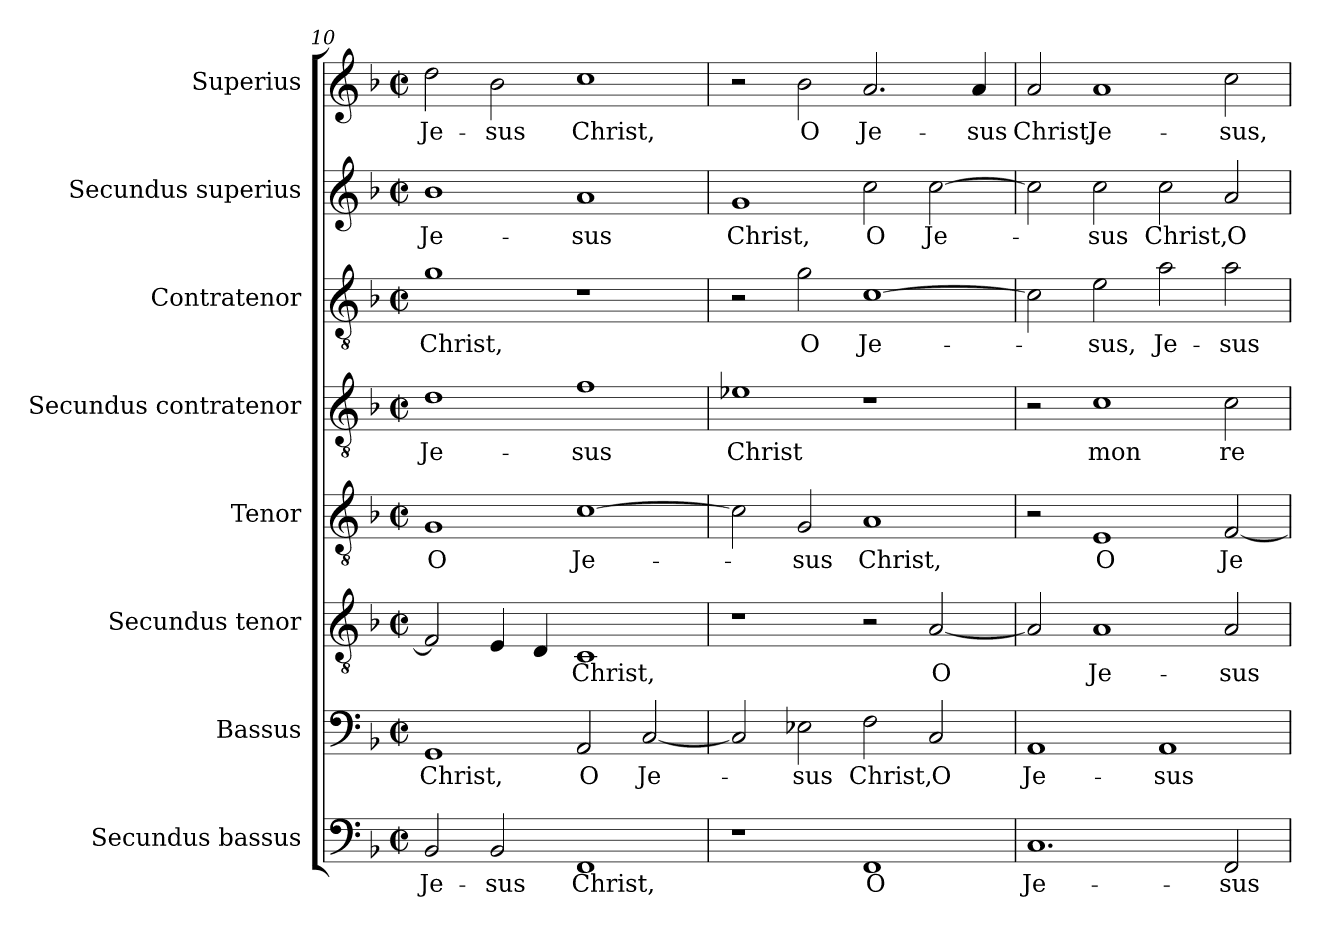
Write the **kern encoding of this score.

**kern	**text	**kern	**text	**kern	**text	**kern	**text	**kern	**text	**kern	**text	**kern	**text	**kern	**text
*part8	*part8	*part7	*part7	*part6	*part6	*part5	*part5	*part4	*part4	*part3	*part3	*part2	*part2	*part1	*part1
*staff8	*staff8	*staff7	*staff7	*staff6	*staff6	*staff5	*staff5	*staff4	*staff4	*staff3	*staff3	*staff2	*staff2	*staff1	*staff1
*I"Secundus bassus	*	*I"Bassus	*	*I"Secundus tenor	*	*I"Tenor	*	*I"Secundus contratenor	*	*I"Contratenor	*	*I"Secundus superius	*	*I"Superius	*
*clefF4	*	*clefF4	*	*clefGv2	*	*clefGv2	*	*clefGv2	*	*clefGv2	*	*clefG2	*	*clefG2	*
*k[b-]	*	*k[b-]	*	*k[b-]	*	*k[b-]	*	*k[b-]	*	*k[b-]	*	*k[b-]	*	*k[b-]	*
*F:	*	*F:	*	*F:	*	*F:	*	*F:	*	*F:	*	*F:	*	*F:	*
*M2/2	*	*M2/2	*	*M2/2	*	*M2/2	*	*M2/2	*	*M2/2	*	*M2/2	*	*M2/2	*
*met(c|)	*	*met(c|)	*	*met(c|)	*	*met(c|)	*	*met(c|)	*	*met(c|)	*	*met(c|)	*	*met(c|)	*
=10	=10	=10	=10	=10	=10	=10	=10	=10	=10	=10	=10	=10	=10	=10	=10
2BB-/	Je-	1GG/	Christ,	2F/]	.	1G/	O	1d\	Je-	1g\	Christ,	1b-\	Je-	2dd\	Je-
2BB-/	-sus	.	.	4E/	.	.	.	.	.	.	.	.	.	2b-\	-sus
.	.	.	.	4D/	.	.	.	.	.	.	.	.	.	.	.
1FF/	Christ,	2AA/	O	1C/	Christ,	[1c\	Je-	1f\	-sus	1r	.	1a/	-sus	1cc\	Christ,
.	.	[2C/	Je-	.	.	.	.	.	.	.	.	.	.	.	.
!!LO:PB:g=z
=11	=11	=11	=11	=11	=11	=11	=11	=11	=11	=11	=11	=11	=11	=11	=11
1r	.	2C/]	.	1r	.	2c\]	.	1e-X\	Christ	2r	.	1g/	Christ,	2r	.
.	.	2E-X\	-sus	.	.	2G/	-sus	.	.	2g\	O	.	.	2b-\	O
1FF/	O	2F\	Christ,	2r	.	1A/	Christ,	1r	.	[1c\	Je-	2cc\	O	2.a/	Je-
.	.	2C/	O	[2A/	O	.	.	.	.	.	.	[2cc\	Je-	.	.
.	.	.	.	.	.	.	.	.	.	.	.	.	.	4a/	-sus
=12	=12	=12	=12	=12	=12	=12	=12	=12	=12	=12	=12	=12	=12	=12	=12
1.C/	Je-	1AA/	Je-	2A/]	.	2r	.	2r	.	2c\]	.	2cc\]	.	2a/	Christ,
.	.	.	.	1A/	Je-	1E/	O	1c\	mon	2e\	-sus,	2cc\	-sus	1a/	Je-
.	.	1AA/	-sus	.	.	.	.	.	.	2a\	Je-	2cc\	Christ,	.	.
2FF/	-sus	.	.	2A/	-sus	[2F/	Je-	2c\	re-	2a\	-sus	2a/	O	2cc\	-sus,
=	=	=	=	=	=	=	=	=	=	=	=	=	=	=	=
*-	*-	*-	*-	*-	*-	*-	*-	*-	*-	*-	*-	*-	*-	*-	*-
